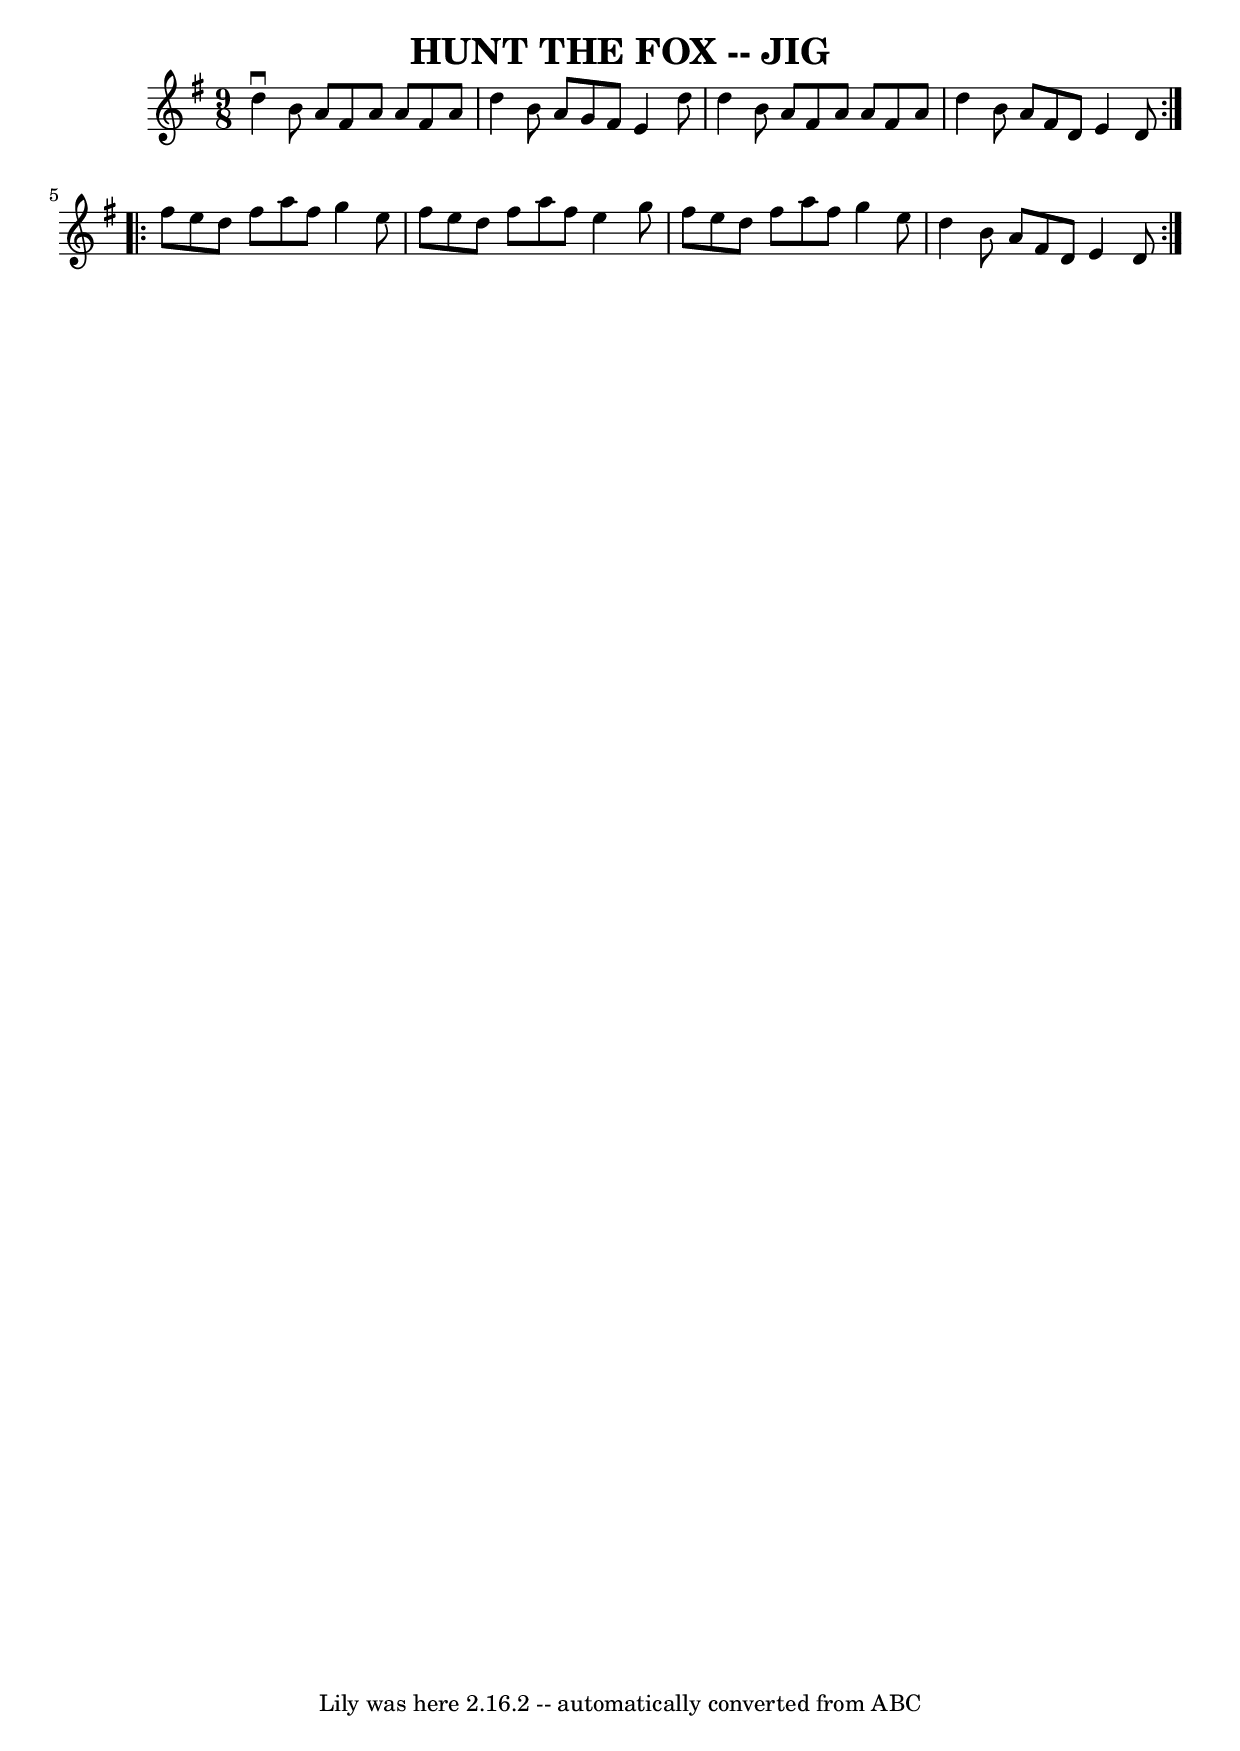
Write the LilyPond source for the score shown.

\version "2.16.2"
\include "Mammoth.ily"
\header {
  %% book = "Ryan's Mammoth Collection of Fiddle Tunes"
  crossRefNumber = "1"
  footnotes = ""
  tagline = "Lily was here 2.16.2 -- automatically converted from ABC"
  title = "HUNT THE FOX -- JIG"

}
voicedefault =  {



  \repeat volta 2 {

    \time 9/8 
    \key d \mixolydian d''4^\downbow b'8 a'8 fis'8 a'8    
    a'8 fis'8 a'8    |
    d''4 b'8 a'8 g'8 fis'8 e'4    
    d''8    |
    d''4 b'8 a'8 fis'8 a'8 a'8 fis'8 a'8    
    |
    d''4 b'8 a'8 fis'8 d'8 e'4 d'8    
  }     

  \repeat volta 2 {
    fis''8 e''8 d''8 fis''8 a''8 fis''8 g''4  
    e''8    |
    fis''8 e''8 d''8 fis''8 a''8 fis''8 e''4 
    g''8    |
    fis''8 e''8 d''8 fis''8 a''8 fis''8    
    g''4 e''8    |
    d''4 b'8 a'8 fis'8 d'8 e'4 d'8    

  }   

}

\score{
  <<

    \context Staff="default"
    {
      \voicedefault 
      
    }

  >>
  \layout {
    
  }
  \midi {
  }

}
